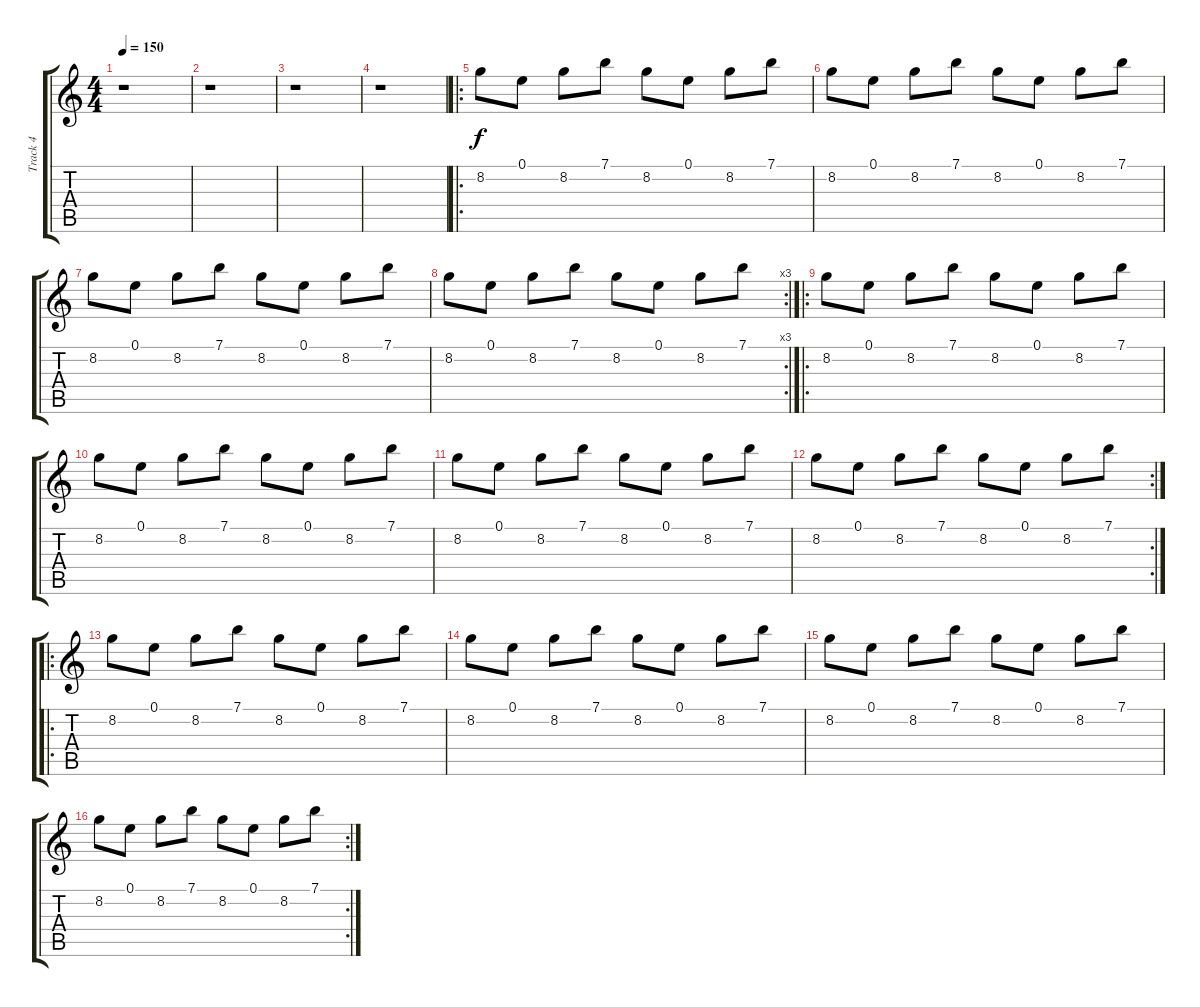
\track ("Track 4" "Track 4") {instrument acousticguitarsteel}
\staff {score tabs}
\tuning (E4 B3 G3 D3 A2 E2) {hide}
\ts (4 4)
\tempo 150
\clef g2
\ks c
r.1{dy f} |
r.1 |
r.1 |
r.1 |
\ro
8.2.8 0.1.8 8.2.8 7.1.8 8.2.8 0.1.8 8.2.8 7.1.8 |
8.2.8 0.1.8 8.2.8 7.1.8 8.2.8 0.1.8 8.2.8 7.1.8 |
8.2.8 0.1.8 8.2.8 7.1.8 8.2.8 0.1.8 8.2.8 7.1.8 |
\rc 3
8.2.8 0.1.8 8.2.8 7.1.8 8.2.8 0.1.8 8.2.8 7.1.8 |
\ro
8.2.8 0.1.8 8.2.8 7.1.8 8.2.8 0.1.8 8.2.8 7.1.8 |
8.2.8 0.1.8 8.2.8 7.1.8 8.2.8 0.1.8 8.2.8 7.1.8 |
8.2.8 0.1.8 8.2.8 7.1.8 8.2.8 0.1.8 8.2.8 7.1.8 |
\rc 2
8.2.8 0.1.8 8.2.8 7.1.8 8.2.8 0.1.8 8.2.8 7.1.8 |
\ro
8.2.8 0.1.8 8.2.8 7.1.8 8.2.8 0.1.8 8.2.8 7.1.8 |
8.2.8 0.1.8 8.2.8 7.1.8 8.2.8 0.1.8 8.2.8 7.1.8 |
8.2.8 0.1.8 8.2.8 7.1.8 8.2.8 0.1.8 8.2.8 7.1.8 |
\rc 2
8.2.8 0.1.8 8.2.8 7.1.8 8.2.8 0.1.8 8.2.8 7.1.8
